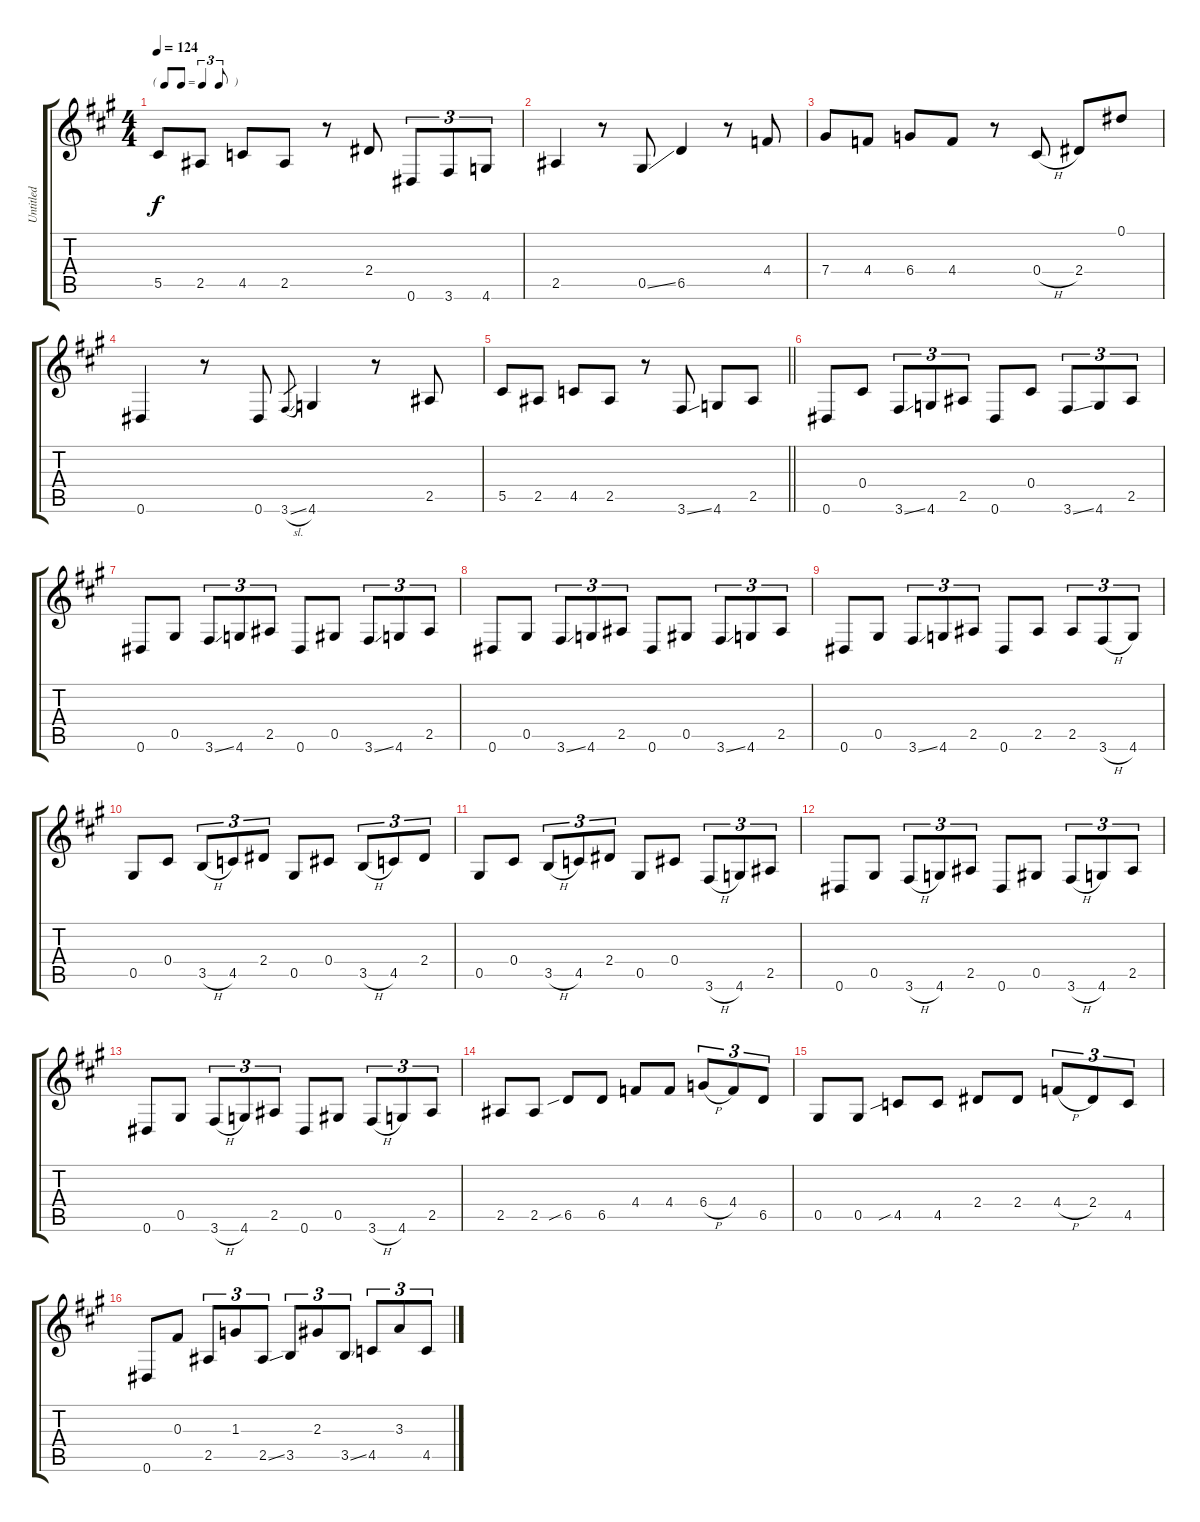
\track ("Untitled" "Untitled") {instrument distortionguitar}
\staff {score tabs}
\tuning (Eb4 Bb3 Gb3 Db3 Ab2 Eb2) {hide}
\ts (4 4)
\tf triplet8th
\tempo 124
\clef g2
\ks a
5.5.8{dy f} 2.5.8 4.5.8 2.5.8 r.8 2.4.8 0.6.8{tu (3 2)} 3.6.8{tu (3 2)} 4.6.8{tu (3 2)} |
2.5.4 r.8 0.5{ss}.8 6.5.4 r.8 4.4.8 |
7.4.8 4.4.8 6.4.8 4.4.8 r.8 0.4{h}.8 2.4.8 0.1.8 |
0.6.4 r.8 0.6.8 3.6{sl}.8{gr} 4.6.4 r.8 2.5.8 |
\barLineRight lightlight
5.5.8 2.5.8 4.5.8 2.5.8 r.8 3.6{ss}.8 4.6.8 2.5.8 |
0.6.8 0.4.8 3.6{ss}.8{tu (3 2)} 4.6.8{tu (3 2)} 2.5.8{tu (3 2)} 0.6.8 0.4.8 3.6{ss}.8{tu (3 2)} 4.6.8{tu (3 2)} 2.5.8{tu (3 2)} |
0.6.8 0.5.8 3.6{ss}.8{tu (3 2)} 4.6.8{tu (3 2)} 2.5.8{tu (3 2)} 0.6.8 0.5.8 3.6{ss}.8{tu (3 2)} 4.6.8{tu (3 2)} 2.5.8{tu (3 2)} |
0.6.8 0.5.8 3.6{ss}.8{tu (3 2)} 4.6.8{tu (3 2)} 2.5.8{tu (3 2)} 0.6.8 0.5.8 3.6{ss}.8{tu (3 2)} 4.6.8{tu (3 2)} 2.5.8{tu (3 2)} |
0.6.8 0.5.8 3.6{ss}.8{tu (3 2)} 4.6.8{tu (3 2)} 2.5.8{tu (3 2)} 0.6.8 2.5.8 2.5.8{tu (3 2)} 3.6{h}.8{tu (3 2)} 4.6.8{tu (3 2)} |
0.5.8 0.4.8 3.5{h}.8{tu (3 2)} 4.5.8{tu (3 2)} 2.4.8{tu (3 2)} 0.5.8 0.4.8 3.5{h}.8{tu (3 2)} 4.5.8{tu (3 2)} 2.4.8{tu (3 2)} |
0.5.8 0.4.8 3.5{h}.8{tu (3 2)} 4.5.8{tu (3 2)} 2.4.8{tu (3 2)} 0.5.8 0.4.8 3.6{h}.8{tu (3 2)} 4.6.8{tu (3 2)} 2.5.8{tu (3 2)} |
0.6.8 0.5.8 3.6{h}.8{tu (3 2)} 4.6.8{tu (3 2)} 2.5.8{tu (3 2)} 0.6.8 0.5.8 3.6{h}.8{tu (3 2)} 4.6.8{tu (3 2)} 2.5.8{tu (3 2)} |
0.6.8 0.5.8 3.6{h}.8{tu (3 2)} 4.6.8{tu (3 2)} 2.5.8{tu (3 2)} 0.6.8 0.5.8 3.6{h}.8{tu (3 2)} 4.6.8{tu (3 2)} 2.5.8{tu (3 2)} |
2.5.8 2.5.8 6.5{sib}.8 6.5.8 4.4.8 4.4.8 6.4{h}.8{tu (3 2)} 4.4.8{tu (3 2)} 6.5.8{tu (3 2)} |
0.5.8 0.5.8 4.5{sib}.8 4.5.8 2.4.8 2.4.8 4.4{h}.8{tu (3 2)} 2.4.8{tu (3 2)} 4.5.8{tu (3 2)} |
0.6.8 0.3.8 2.5.8{tu (3 2)} 1.3.8{tu (3 2)} 2.5{ss}.8{tu (3 2)} 3.5.8{tu (3 2)} 2.3.8{tu (3 2)} 3.5{ss}.8{tu (3 2)} 4.5.8{tu (3 2)} 3.3.8{tu (3 2)} 4.5{sl}.8{tu (3 2)}
